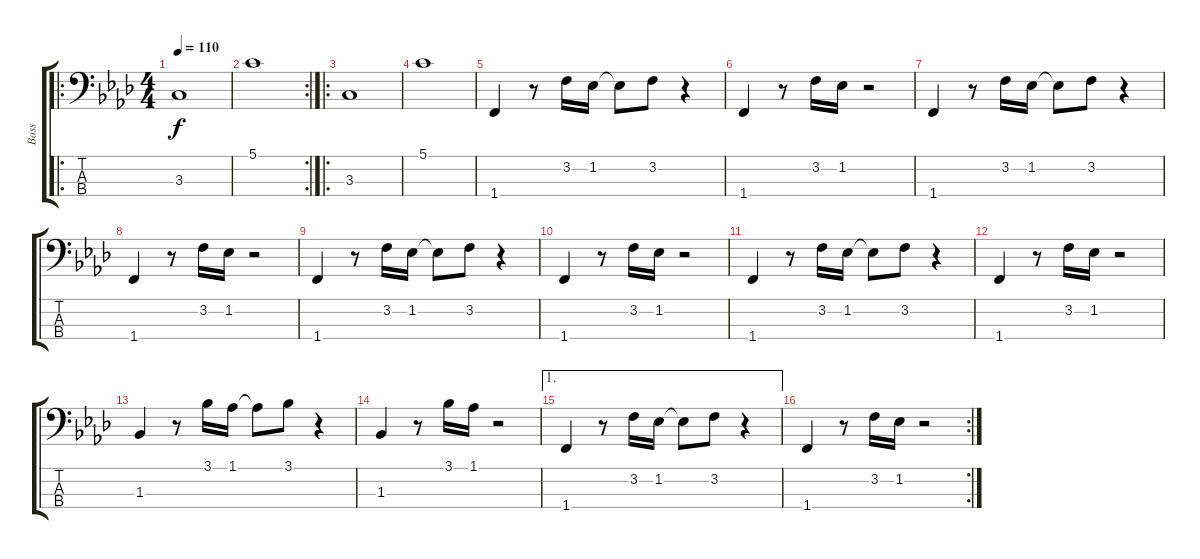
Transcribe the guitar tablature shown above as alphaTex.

\track ("Bass" "Bass") {instrument electricbassfinger}
\staff {score tabs}
\tuning (G2 D2 A1 E1) {hide}
\ro
\ts (4 4)
\tempo 110
\clef f4
\ks ab
3.3.1{dy f instrument electricbassfinger} |
\rc 2
5.1.1 |
\ro
3.3.1 |
5.1.1 |
1.4.4 r.8 3.2.16 1.2.16 1.2{t}.8 3.2.8 r.4 |
1.4.4 r.8 3.2.16 1.2.16 r.2 |
1.4.4 r.8 3.2.16 1.2.16 1.2{t}.8 3.2.8 r.4 |
1.4.4 r.8 3.2.16 1.2.16 r.2 |
1.4.4 r.8 3.2.16 1.2.16 1.2{t}.8 3.2.8 r.4 |
1.4.4 r.8 3.2.16 1.2.16 r.2 |
1.4.4 r.8 3.2.16 1.2.16 1.2{t}.8 3.2.8 r.4 |
1.4.4 r.8 3.2.16 1.2.16 r.2 |
1.3.4 r.8 3.1.16 1.1.16 1.1{t}.8 3.1.8 r.4 |
1.3.4 r.8 3.1.16 1.1.16 r.2 |
\ae 1
1.4.4 r.8 3.2.16 1.2.16 1.2{t}.8 3.2.8 r.4 |
\rc 2
1.4.4 r.8 3.2.16 1.2.16 r.2
